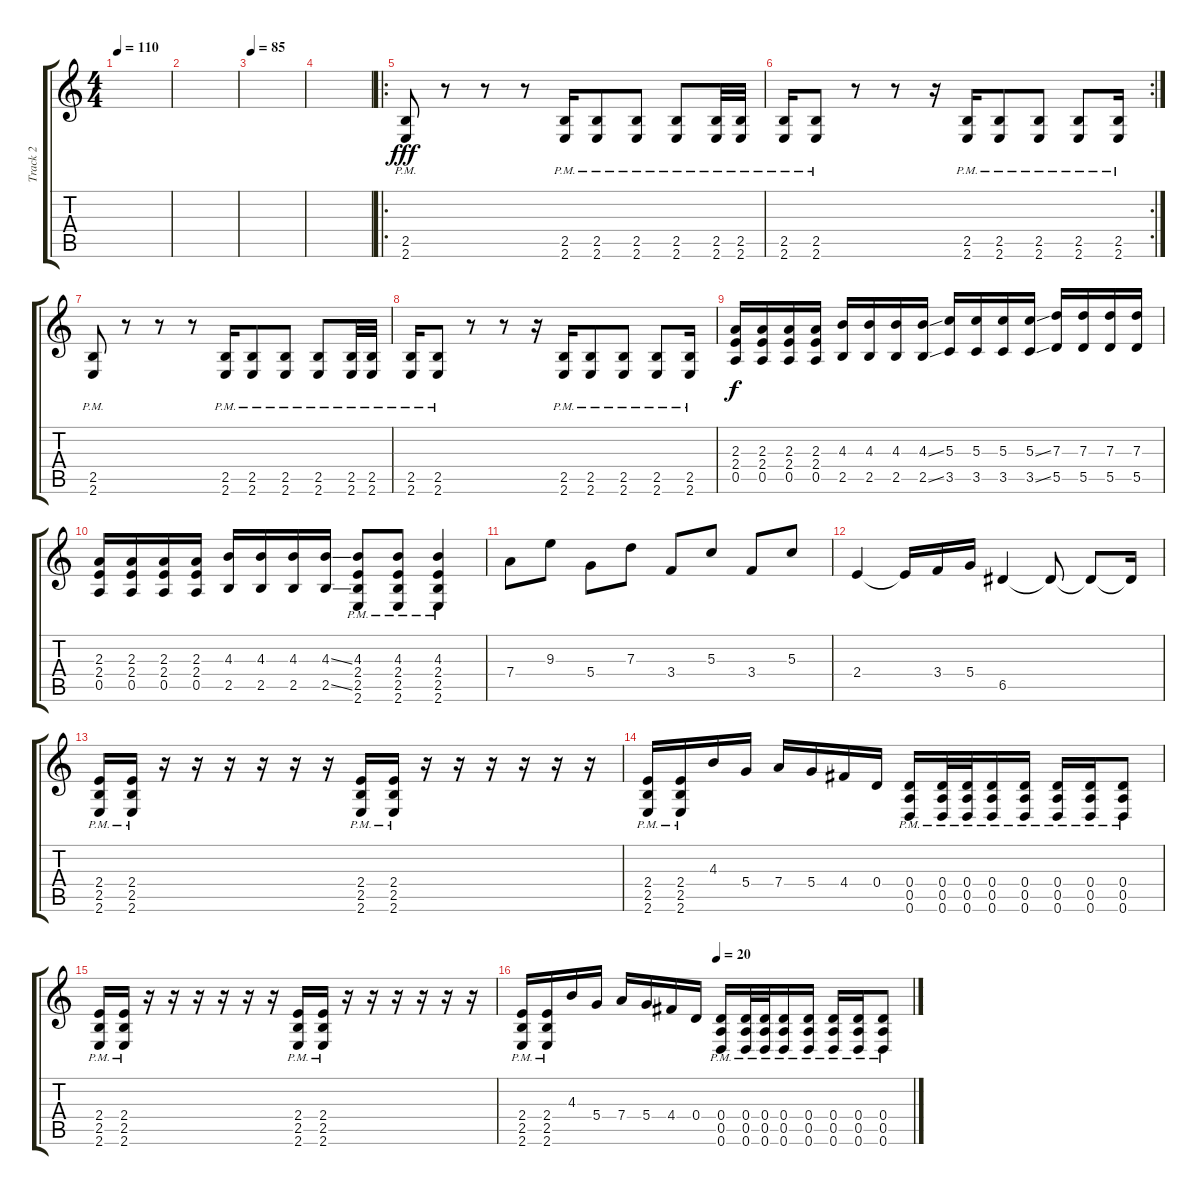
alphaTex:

\track ("Track 2" "Track 2") {instrument distortionguitar}
\staff {score tabs}
\tuning (E4 B3 G3 D3 A2 D2) {hide}
\ts (4 4)
\tempo 110
\clef g2
\ks c
|
|
\tempo 85
|
|
\ro
(2.5{pm} 2.6{pm}).8{dy fff volume 13 balance 8} r.8 r.8 r.8 (2.5{pm} 2.6{pm}).16 (2.5{pm} 2.6{pm}).8 (2.5{pm} 2.6{pm}).8 (2.5{pm} 2.6{pm}).8 (2.5{pm} 2.6{pm}).32 (2.5{pm} 2.6{pm}).32 |
\rc 2
(2.5{pm} 2.6{pm}).16 (2.5{pm} 2.6{pm}).8 r.8 r.8 r.16 (2.5{pm} 2.6{pm}).16 (2.5{pm} 2.6{pm}).8 (2.5{pm} 2.6{pm}).8 (2.5{pm} 2.6{pm}).8 (2.5{pm} 2.6{pm}).16 |
(2.5{pm} 2.6{pm}).8 r.8 r.8 r.8 (2.5{pm} 2.6{pm}).16 (2.5{pm} 2.6{pm}).8 (2.5{pm} 2.6{pm}).8 (2.5{pm} 2.6{pm}).8 (2.5{pm} 2.6{pm}).32 (2.5{pm} 2.6{pm}).32 |
(2.5{pm} 2.6{pm}).16 (2.5{pm} 2.6{pm}).8 r.8 r.8 r.16 (2.5{pm} 2.6{pm}).16 (2.5{pm} 2.6{pm}).8 (2.5{pm} 2.6{pm}).8 (2.5{pm} 2.6{pm}).8 (2.5{pm} 2.6{pm}).16 |
(2.3 2.4 0.5).16{dy f} (2.3 2.4 0.5).16 (2.3 2.4 0.5).16 (2.3 2.4 0.5).16 (4.3 2.5).16 (4.3 2.5).16 (4.3 2.5).16 (4.3{ss} 2.5{ss}).16 (5.3 3.5).16 (5.3 3.5).16 (5.3 3.5).16 (5.3{ss} 3.5{ss}).16 (7.3 5.5).16 (7.3 5.5).16 (7.3 5.5).16 (7.3 5.5).16 |
(2.3 2.4 0.5).16 (2.3 2.4 0.5).16 (2.3 2.4 0.5).16 (2.3 2.4 0.5).16 (4.3 2.5).16 (4.3 2.5).16 (4.3 2.5).16 (4.3{ss} 2.5{ss}).16 (4.3{pm} 2.4{pm} 2.5{pm} 2.6{pm}).8 (4.3{pm} 2.4{pm} 2.5{pm} 2.6{pm}).8 (4.3{pm} 2.4{pm} 2.5{pm} 2.6{pm}).4 |
7.4.8 9.3.8 5.4.8 7.3.8 3.4.8 5.3.8 3.4.8 5.3.8 |
2.4.4 2.4{t}.16 3.4.16 5.4.16 6.5.4 6.5{t}.8 6.5{t}.8 6.5{t}.16 |
(2.4{pm} 2.5{pm} 2.6{pm}).16 (2.4{pm} 2.5{pm} 2.6{pm}).16 r.16 r.16 r.16 r.16 r.16 r.16 (2.4{pm} 2.5{pm} 2.6{pm}).16 (2.4{pm} 2.5{pm} 2.6{pm}).16 r.16 r.16 r.16 r.16 r.16 r.16 |
(2.4{pm} 2.5{pm} 2.6{pm}).16 (2.4{pm} 2.5{pm} 2.6{pm}).16 4.3.16 5.4.16 7.4.16 5.4.16 4.4.16 0.4.16 (0.4{pm} 0.5{pm} 0.6{pm}).16 (0.4{pm} 0.5{pm} 0.6{pm}).32 (0.4{pm} 0.5{pm} 0.6{pm}).32 (0.4{pm} 0.5{pm} 0.6{pm}).16 (0.4{pm} 0.5{pm} 0.6{pm}).16 (0.4{pm} 0.5{pm} 0.6{pm}).16 (0.4{pm} 0.5{pm} 0.6{pm}).16 (0.4{pm} 0.5{pm} 0.6{pm}).8 |
(2.4{pm} 2.5{pm} 2.6{pm}).16 (2.4{pm} 2.5{pm} 2.6{pm}).16 r.16 r.16 r.16 r.16 r.16 r.16 (2.4{pm} 2.5{pm} 2.6{pm}).16 (2.4{pm} 2.5{pm} 2.6{pm}).16 r.16 r.16 r.16 r.16 r.16 r.16 |
\tempo (20 0.5)
(2.4{pm} 2.5{pm} 2.6{pm}).16 (2.4{pm} 2.5{pm} 2.6{pm}).16 4.3.16 5.4.16 7.4.16 5.4.16 4.4.16 0.4.16 (0.4{pm} 0.5{pm} 0.6{pm}).16 (0.4{pm} 0.5{pm} 0.6{pm}).32 (0.4{pm} 0.5{pm} 0.6{pm}).32 (0.4{pm} 0.5{pm} 0.6{pm}).16 (0.4{pm} 0.5{pm} 0.6{pm}).16 (0.4{pm} 0.5{pm} 0.6{pm}).16 (0.4{pm} 0.5{pm} 0.6{pm}).16 (0.4{pm} 0.5{pm} 0.6{pm}).8
